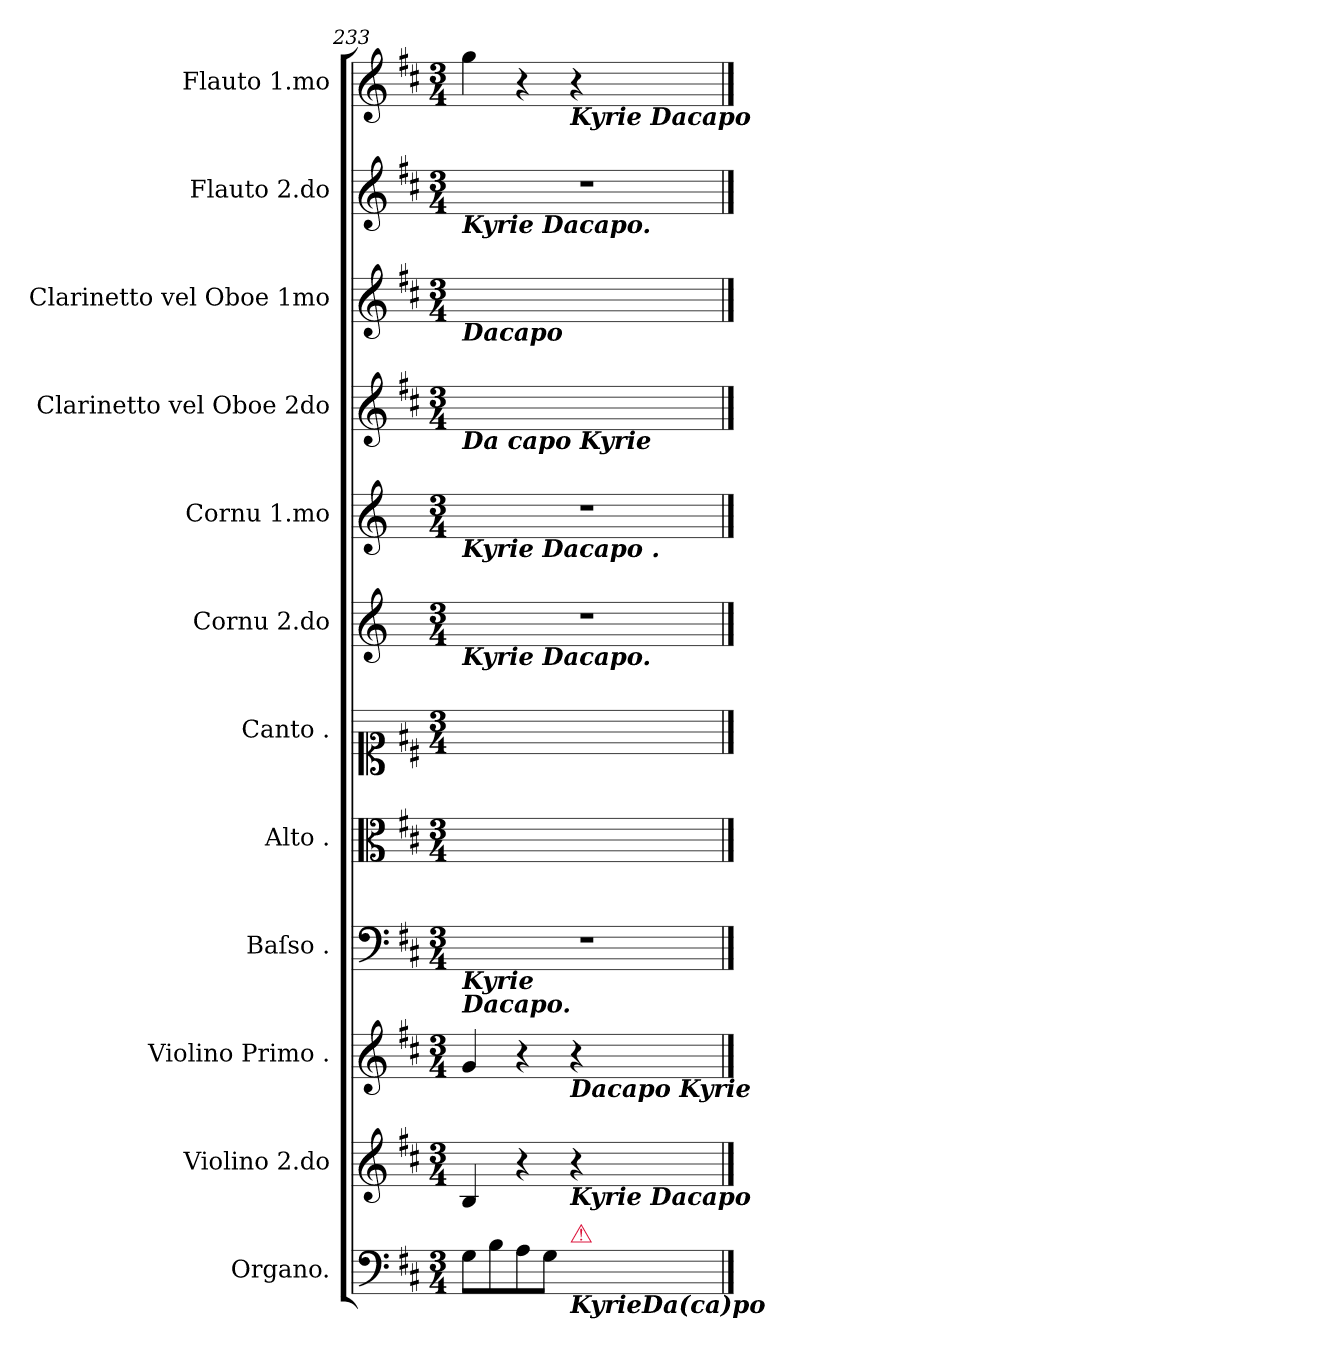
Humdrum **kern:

**kern	**kern	**kern	**kern	**kern	**kern	**kern	**kern	**kern	**kern	**kern	**kern
*part12	*part11	*part10	*part9	*part8	*part7	*part6	*part5	*part4	*part3	*part2	*part1
*staff12	*staff11	*staff10	*staff9	*staff8	*staff7	*staff6	*staff5	*staff4	*staff3	*staff2	*staff1
*I"Organo.	*I"Violino 2.do	*I"Violino Primo .	*I"Baſso .	*I"Alto .	*I"Canto .	*I"Cornu 2.do	*I"Cornu 1.mo	*I"Clarinetto vel Oboe 2do	*I"Clarinetto vel Oboe 1mo	*I"Flauto 2.do	*I"Flauto 1.mo
*I'org	*I'vl 2	*I'vl 1	*I'B	*I'A	*	*I'cor 2	*I'cor 1	*I'cl vel ob 2	*I'cl vel ob 1	*I'fl 2	*I'fl 1
*clefF4	*clefG2	*clefG2	*clefF4	*clefC3	*clefC1	*clefG2	*clefG2	*clefG2	*clefG2	*clefG2	*clefG2
*	*	*	*	*	*	*ITrd6c10	*ITrd6c10	*	*	*	*
*k[f#c#]	*k[f#c#]	*k[f#c#]	*k[f#c#]	*k[f#c#]	*k[f#c#]	*k[f#c#]	*k[f#c#]	*k[f#c#]	*k[f#c#]	*k[f#c#]	*k[f#c#]
*D:	*D:	*D:	*D:	*D:	*D:	*	*	*D:	*D:	*D:	*D:
*M3/4	*M3/4	*M3/4	*M3/4	*M3/4	*M3/4	*M3/4	*M3/4	*M3/4	*M3/4	*M3/4	*M3/4
=233	=233	=233	=233	=233	=233	=233	=233	=233	=233	=233	=233
!	!	!	!	!	!	!	!	!	!	!LO:TX:b:Bi:t=Kyrie Dacapo.	!
!	!	!	!	!	!	!	!	!	!LO:TX:b:Bi:t=Dacapo	!	!
!	!	!	!	!	!	!	!	!LO:TX:b:Bi:t=Da capo Kyrie	!	!	!
!	!	!	!	!	!	!	!LO:TX:b:Bi:t=Kyrie Dacapo .	!	!	!	!
!	!	!	!	!	!	!LO:TX:b:Bi:t=Kyrie Dacapo.	!	!	!	!	!
!	!	!	!LO:TX:b:Bi:t=Kyrie \nDacapo.	!	!	!	!	!	!	!	!
8G\L	4B/	4g/	2.r	2.ryy	2.ryy	2.r	2.r	2.ryy	2.ryy	2.r	4gg\
8B\	.	.	.	.	.	.	.	.	.	.	.
8A\	4r	4r	.	.	.	.	.	.	.	.	4r
8G\J	.	.	.	.	.	.	.	.	.	.	.
!	!	!	!	!	!	!	!	!	!	!	!LO:TX:b:Bi:t=Kyrie Dacapo
!	!	!LO:TX:b:Bi:t=Dacapo Kyrie	!	!	!	!	!	!	!	!	!
!	!LO:TX:b:Bi:t=Kyrie Dacapo	!	!	!	!	!	!	!	!	!	!
!LO:TX:b:Bi:t=KyrieDa(ca)po	!	!	!	!	!	!	!	!	!	!	!
!LO:TX:a:color=crimson:t=⚠	!	!	!	!	!	!	!	!	!	!	!
4ryy	4r	4r	.	.	.	.	.	.	.	.	4r
==	==	==	==	==	==	==	==	==	==	==	==
*-	*-	*-	*-	*-	*-	*-	*-	*-	*-	*-	*-
